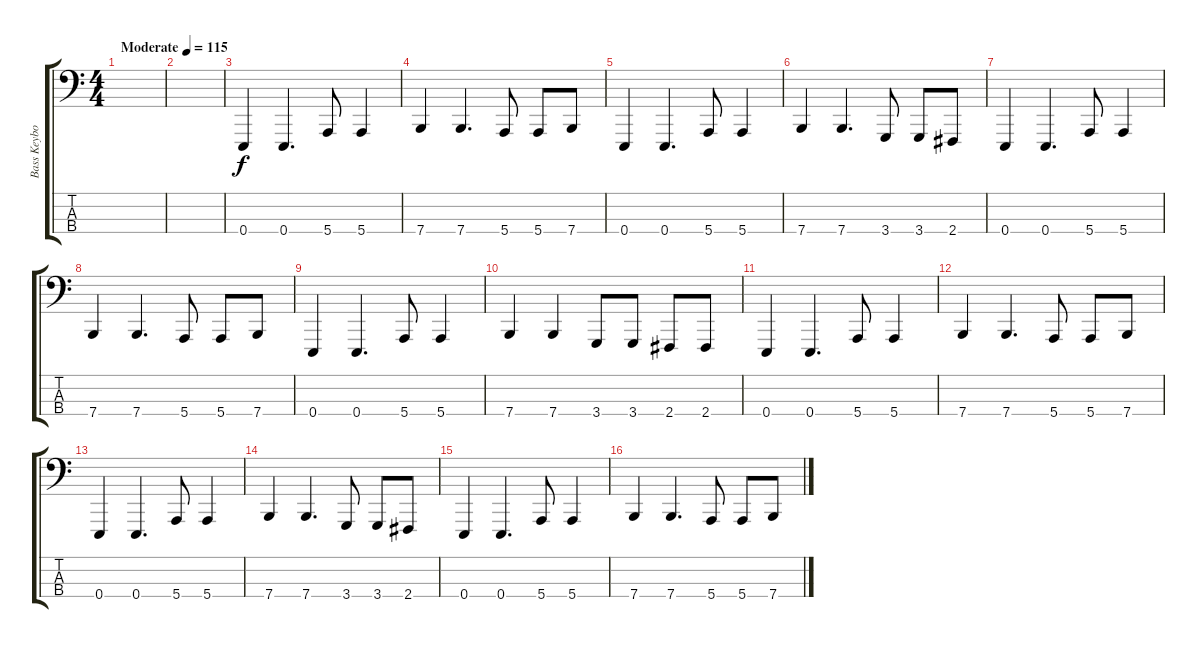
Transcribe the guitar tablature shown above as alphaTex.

\track ("Bass Keyboard" "Bass Keybo") {instrument lead8bassandlead}
\staff {score tabs}
\tuning (G2 D2 A1 E1) {hide}
\ts (4 4)
\tempo (115 "Moderate")
\clef f4
\ks c
|
|
0.4.4 0.4.4{d} 5.4.8 5.4.4 |
7.4.4 7.4.4{d} 5.4.8 5.4.8 7.4.8 |
0.4.4 0.4.4{d} 5.4.8 5.4.4 |
7.4.4 7.4.4{d} 3.4.8 3.4.8 2.4.8 |
0.4.4 0.4.4{d} 5.4.8 5.4.4 |
7.4.4 7.4.4{d} 5.4.8 5.4.8 7.4.8 |
0.4.4 0.4.4{d} 5.4.8 5.4.4 |
7.4.4 7.4.4 3.4.8 3.4.8 2.4.8 2.4.8 |
0.4.4{volume 8} 0.4.4{d} 5.4.8 5.4.4 |
7.4.4 7.4.4{d} 5.4.8 5.4.8 7.4.8 |
0.4.4 0.4.4{d} 5.4.8 5.4.4 |
7.4.4 7.4.4{d} 3.4.8 3.4.8 2.4.8 |
0.4.4 0.4.4{d} 5.4.8 5.4.4 |
7.4.4 7.4.4{d} 5.4.8 5.4.8 7.4.8
